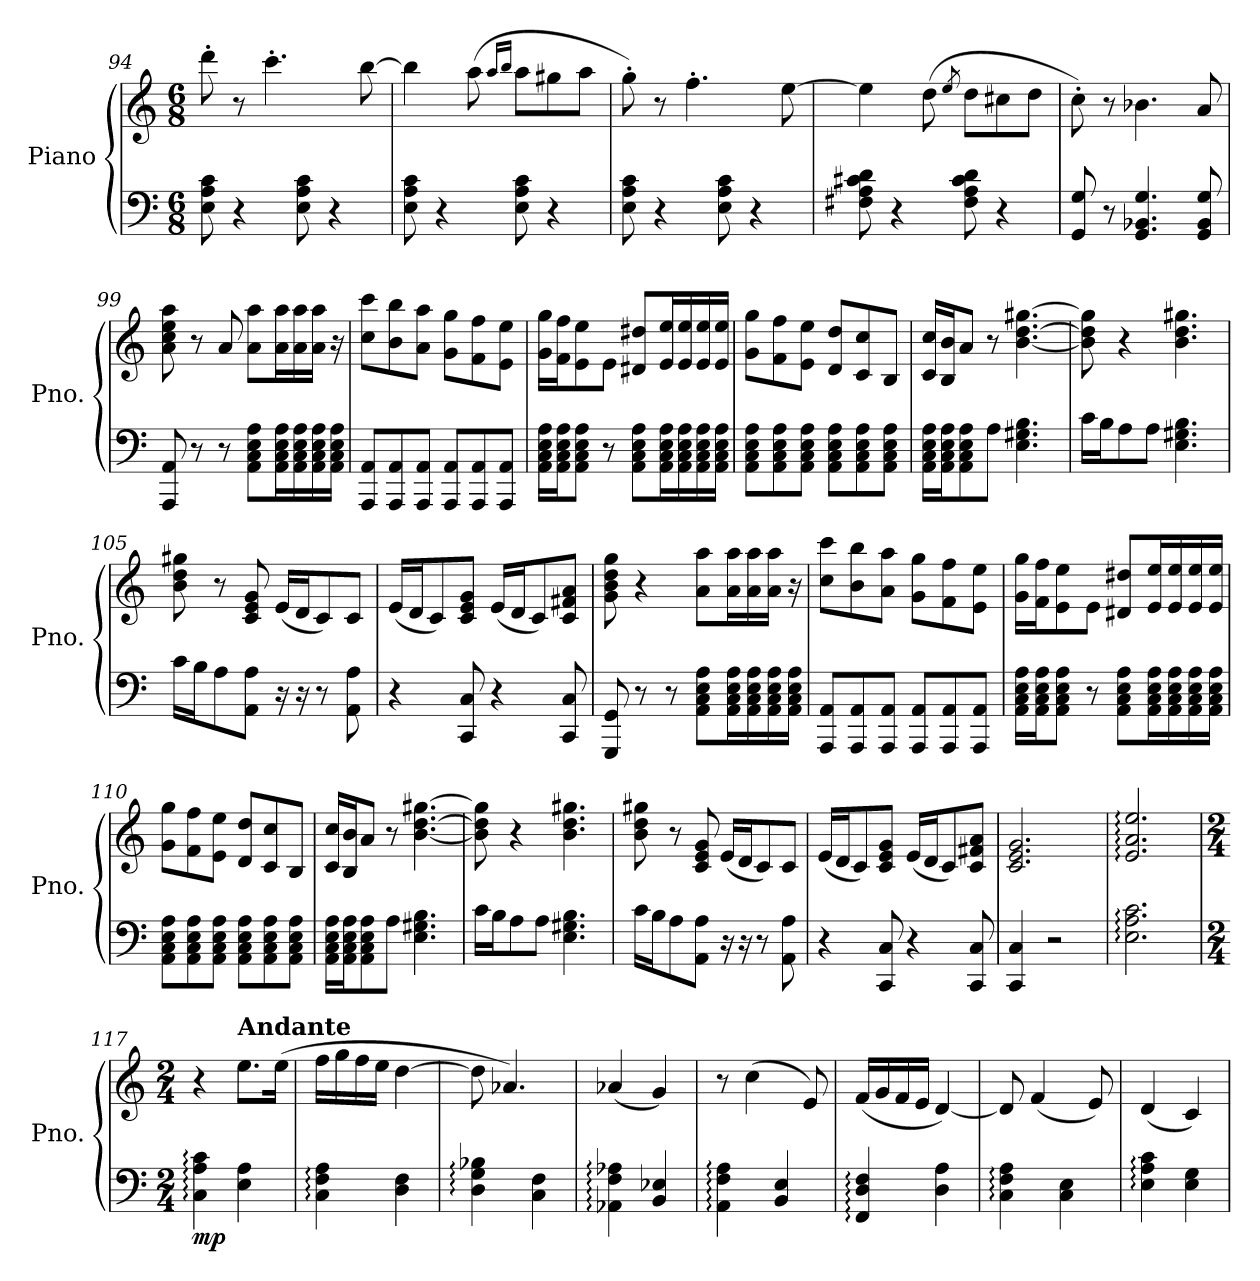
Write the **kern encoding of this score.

**kern	**kern	**dynam
*part1	*part1	*part1
*staff2	*staff1	*staff1/2
*I"Piano	*	*
*I'Pno.	*	*
*clefF4	*clefG2	*
*k[]	*k[]	*
*M6/8	*M6/8	*
=94	=94	=94
8E\ 8A\ 8c\	8ddd'\	.
4r	8r	.
.	4.ccc'\	.
8E\ 8A\ 8c\	.	.
4r	.	.
.	[8bb\	.
=95	=95	=95
8E\ 8A\ 8c\	4bb\]	.
4r	.	.
.	(>8aa\	.
.	16qaa/LL	.
.	16qbb/JJ	.
8E\ 8A\ 8c\	8aa\L	.
4r	8gg#X\	.
.	8aa\J	.
=96	=96	=96
8E\ 8A\ 8c\	8gg'\)	.
4r	8r	.
.	4.ff'\	.
8E\ 8A\ 8c\	.	.
4r	.	.
.	[8ee\	.
=97	=97	=97
8F#X\ 8A\ 8c#X\ 8d\	4ee\]	.
4r	.	.
.	(>8dd\	.
.	8qee/	.
8F#\ 8A\ 8c#\ 8d\	8dd\L	.
4r	8cc#X\	.
.	8dd\J	.
!!LO:PB:g=z
=98	=98	=98
8GG/ 8G/	8cc'\)	.
8r	8r	.
4.GG/ 4.BB-X/ 4.G/	4.b-X\	.
8GG/ 8BB-/ 8G/	8a/	.
=99	=99	=99
8AAA/ 8AA/	8a\ 8cc\ 8ee\ 8aa\	.
8r	8r	.
8r	8a/	.
8AA\ 8C\ 8E\ 8A\L	8a\ 8aa\L	.
16AA\ 16C\ 16E\ 16A\L	16a\ 16aa\L	.
16AA\ 16C\ 16E\ 16A\	16a\ 16aa\	.
16AA\ 16C\ 16E\ 16A\	16a\ 16aa\JJ	.
16AA\ 16C\ 16E\ 16A\JJ	16r	.
=100	=100	=100
8AAA/ 8AA/L	8cc\ 8ccc\L	.
8AAA/ 8AA/	8b\ 8bb\	.
8AAA/ 8AA/J	8a\ 8aa\J	.
8AAA/ 8AA/L	8g\ 8gg\L	.
8AAA/ 8AA/	8f\ 8ff\	.
8AAA/ 8AA/J	8e\ 8ee\J	.
=101	=101	=101
16AA\ 16C\ 16E\ 16A\LL	16g\ 16gg\LL	.
16AA\ 16C\ 16E\ 16A\J	16f\ 16ff\J	.
8AA\ 8C\ 8E\ 8A\J	8e\ 8ee\	.
8r	8e\J	.
8AA\ 8C\ 8E\ 8A\L	8d#X/ 8dd#X/L	.
16AA\ 16C\ 16E\ 16A\L	16e/ 16ee/L	.
16AA\ 16C\ 16E\ 16A\	16e/ 16ee/	.
16AA\ 16C\ 16E\ 16A\	16e/ 16ee/	.
16AA\ 16C\ 16E\ 16A\JJ	16e/ 16ee/JJ	.
=102	=102	=102
8AA\ 8C\ 8E\ 8A\L	8g\ 8gg\L	.
8AA\ 8C\ 8E\ 8A\	8f\ 8ff\	.
8AA\ 8C\ 8E\ 8A\J	8e\ 8ee\J	.
8AA\ 8C\ 8E\ 8A\L	8d/ 8dd/L	.
8AA\ 8C\ 8E\ 8A\	8c/ 8cc/	.
8AA\ 8C\ 8E\ 8A\J	8B/J	.
=103	=103	=103
16AA\ 16C\ 16E\ 16A\LL	16c/ 16cc/LL	.
16AA\ 16C\ 16E\ 16A\J	16B/ 16b/J	.
8AA\ 8C\ 8E\ 8A\	8a/J	.
8A\J	8r	.
4.E\ 4.G#X\ 4.B\	[4.b\ [4.dd\ [4.gg#X\	.
!!LO:LB:g=z
=104	=104	=104
16c\LL	8b\] 8dd\] 8gg#\]	.
16B\J	.	.
8A\	4r	.
8A\J	.	.
4.E\ 4.G#X\ 4.B\	4.b\ 4.dd\ 4.gg#X\	.
=105	=105	=105
16c\LL	8b\ 8dd\ 8gg#X\	.
16B\J	.	.
8A\	8r	.
8AA\ 8A\J	8c/ 8e/ 8g/	.
16r	(<16e/LL	.
16r	16d/J	.
8r	8c/)	.
8AA\ 8A\	8c/J	.
=106	=106	=106
4r	(<16e/LL	.
.	16d/J	.
.	8c/)	.
8CC/ 8C/	8c/ 8e/ 8g/J	.
4r	(<16e/LL	.
.	16d/J	.
.	8c/)	.
8CC/ 8C/	8c/ 8f#X/ 8a/J	.
=107	=107	=107
8GGG/ 8GG/	8g\ 8b\ 8dd\ 8gg\	.
8r	4r	.
8r	.	.
8AA\ 8C\ 8E\ 8A\L	8a\ 8aa\L	.
16AA\ 16C\ 16E\ 16A\L	16a\ 16aa\L	.
16AA\ 16C\ 16E\ 16A\	16a\ 16aa\	.
16AA\ 16C\ 16E\ 16A\	16a\ 16aa\JJ	.
16AA\ 16C\ 16E\ 16A\JJ	16r	.
=108	=108	=108
8AAA/ 8AA/L	8cc\ 8ccc\L	.
8AAA/ 8AA/	8b\ 8bb\	.
8AAA/ 8AA/J	8a\ 8aa\J	.
8AAA/ 8AA/L	8g\ 8gg\L	.
8AAA/ 8AA/	8f\ 8ff\	.
8AAA/ 8AA/J	8e\ 8ee\J	.
!!LO:LB:g=z
=109	=109	=109
16AA\ 16C\ 16E\ 16A\LL	16g\ 16gg\LL	.
16AA\ 16C\ 16E\ 16A\J	16f\ 16ff\J	.
8AA\ 8C\ 8E\ 8A\J	8e\ 8ee\	.
8r	8e\J	.
8AA\ 8C\ 8E\ 8A\L	8d#X/ 8dd#X/L	.
16AA\ 16C\ 16E\ 16A\L	16e/ 16ee/L	.
16AA\ 16C\ 16E\ 16A\	16e/ 16ee/	.
16AA\ 16C\ 16E\ 16A\	16e/ 16ee/	.
16AA\ 16C\ 16E\ 16A\JJ	16e/ 16ee/JJ	.
=110	=110	=110
8AA\ 8C\ 8E\ 8A\L	8g\ 8gg\L	.
8AA\ 8C\ 8E\ 8A\	8f\ 8ff\	.
8AA\ 8C\ 8E\ 8A\J	8e\ 8ee\J	.
8AA\ 8C\ 8E\ 8A\L	8d/ 8dd/L	.
8AA\ 8C\ 8E\ 8A\	8c/ 8cc/	.
8AA\ 8C\ 8E\ 8A\J	8B/J	.
=111	=111	=111
16AA\ 16C\ 16E\ 16A\LL	16c/ 16cc/LL	.
16AA\ 16C\ 16E\ 16A\J	16B/ 16b/J	.
8AA\ 8C\ 8E\ 8A\	8a/J	.
8A\J	8r	.
4.E\ 4.G#X\ 4.B\	[4.b\ [4.dd\ [4.gg#X\	.
=112	=112	=112
16c\LL	8b\] 8dd\] 8gg#\]	.
16B\J	.	.
8A\	4r	.
8A\J	.	.
4.E\ 4.G#X\ 4.B\	4.b\ 4.dd\ 4.gg#X\	.
=113	=113	=113
16c\LL	8b\ 8dd\ 8gg#X\	.
16B\J	.	.
8A\	8r	.
8AA\ 8A\J	8c/ 8e/ 8g/	.
16r	(<16e/LL	.
16r	16d/J	.
8r	8c/)	.
8AA\ 8A\	8c/J	.
!!LO:LB:g=z
=114	=114	=114
4r	(<16e/LL	.
.	16d/J	.
.	8c/)	.
8CC/ 8C/	8c/ 8e/ 8g/J	.
4r	(<16e/LL	.
.	16d/J	.
.	8c/)	.
8CC/ 8C/	8c/ 8f#X/ 8a/J	.
=115	=115	=115
4CC/ 4C/	2.c/ 2.e/ 2.g/	.
2r	.	.
=116	=116	=116
2.E\: 2.A\: 2.c\:	2.e/: 2.a/: 2.ee/:	.
=117	=117	=117
*M2/4	*M2/4	*
!	!	!LO:DY:b=2
4C\: 4A\: 4c\:	4r	mp
!	!LO:TX:a:B:t=Andante	!
4E\ 4A\	8.ee\L	.
.	(>16ee\Jk	.
=118	=118	=118
4C\: 4F\: 4A\:	16ff\LL	.
.	16gg\	.
.	16ff\	.
.	16ee\JJ	.
4D\ 4F\	[4dd\	.
=119	=119	=119
4D\: 4G\: 4B-X\:	8dd\]	.
.	4.a-X/)	.
4C\ 4F\	.	.
=120	=120	=120
4AA-X\: 4F\: 4A-X\:	(<4a-X/	.
4BB/ 4E-X/	4g/)	.
=121	=121	=121
4AA\: 4F\: 4A\:	8r	.
.	(>4cc\	.
4BB/ 4E/	.	.
.	8e/)	.
!!LO:LB:g=z
=122	=122	=122
4FF/: 4D/: 4F/:	(<16f/LL	.
.	16g/	.
.	16f/	.
.	16e/JJ	.
4D\ 4A\	[4d/)	.
=123	=123	=123
4C\: 4F\: 4A\:	8d/]	.
.	(<4f/	.
4C\ 4E\	.	.
.	8e/)	.
=124	=124	=124
4E\: 4A\: 4c\:	(<4d/	.
4E\ 4G\	4c/)	.
=	=	=
*-	*-	*-
